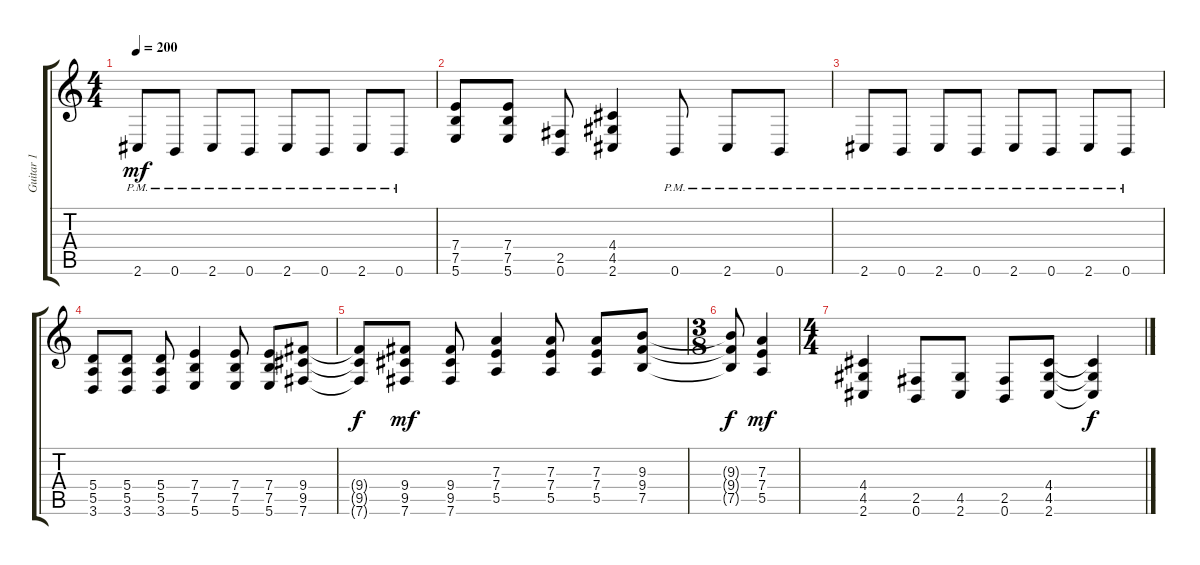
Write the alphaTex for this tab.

\track ("Guitar 1" "Guitar 1") {instrument overdrivenguitar}
\staff {score tabs}
\tuning (B3 Gb3 D3 A2 E2 B1) {hide}
\ts (4 4)
\tempo 200
\clef g2
\ks c
2.6{pm}.8{dy mf} 0.6{pm}.8 2.6{pm}.8 0.6{pm}.8 2.6{pm}.8 0.6{pm}.8 2.6{pm}.8 0.6{pm}.8 |
(7.4 7.5 5.6).8 (7.4 7.5 5.6).8 (2.5 0.6).8 (4.4 4.5 2.6).4 0.6{pm}.8 2.6{pm}.8 0.6{pm}.8 |
2.6{pm}.8 0.6{pm}.8 2.6{pm}.8 0.6{pm}.8 2.6{pm}.8 0.6{pm}.8 2.6{pm}.8 0.6{pm}.8 |
(5.4 5.5 3.6).8 (5.4 5.5 3.6).8 (5.4 5.5 3.6).8 (7.4 7.5 5.6).4 (7.4 7.5 5.6).8 (7.4 7.5 5.6).8 (9.4 9.5 7.6).8 |
(9.4{t} 9.5{t} 7.6{t}).8{dy f} (9.4 9.5 7.6).8{dy mf} (9.4 9.5 7.6).8 (7.3 7.4 5.5).4 (7.3 7.4 5.5).8 (7.3 7.4 5.5).8 (9.3 9.4 7.5).8 |
\ts (3 8)
(9.3{t} 9.4{t} 7.5{t}).8{dy f} (7.3 7.4 5.5).4{dy mf} |
\ts (4 4)
(4.4 4.5 2.6).4 (2.5 0.6).8 (4.5 2.6).8 (2.5 0.6).8 (4.4 4.5 2.6).8 (4.4{t} 4.5{t} 2.6{t}).4{dy f}
